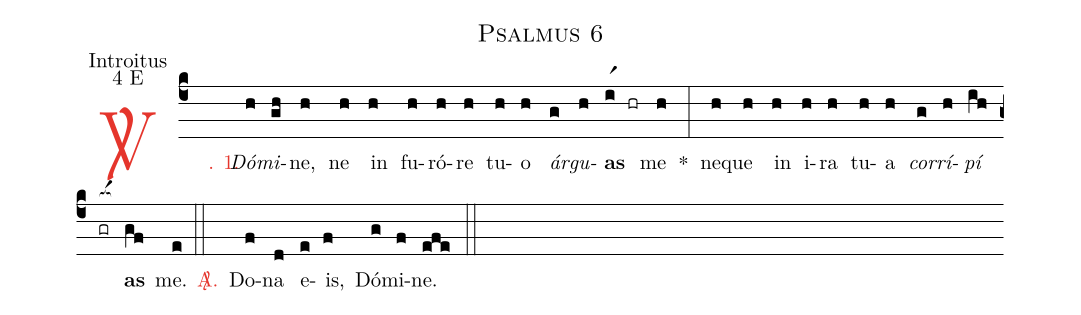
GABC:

name: Psalmus 6;
office-part: Introitus;
mode: 4;
mode-differentia: E;
%%
(c4)

<c><sp>V/</sp>. 1.</c>() <i>Dó</i>(h)<i>mi</i>(gh)ne,(h) ne(h) in(h) fu(h)ró(h)re(h) tu(h)o(h) <i>ár</i>(g)<i>gu</i>(h)<b>as</b>(ir1 hr) me(h) *(:) ne(h)que(h) in(h) i(h)ra(h) tu(h)a(h) <i>cor</i>(g)<i>rí</i>(h)<i>pí</i>(ih) <nlba>(gr[ocba:1{])<b>as</b></nlba>(gf[ocba:0}]) me.(e)

(::)

<nlba><c><sp>A/</sp>.</c>() Do</nlba>(f)na(d) e(e)is,(f) Dó(g)mi(f)ne.(efe)

(::)
